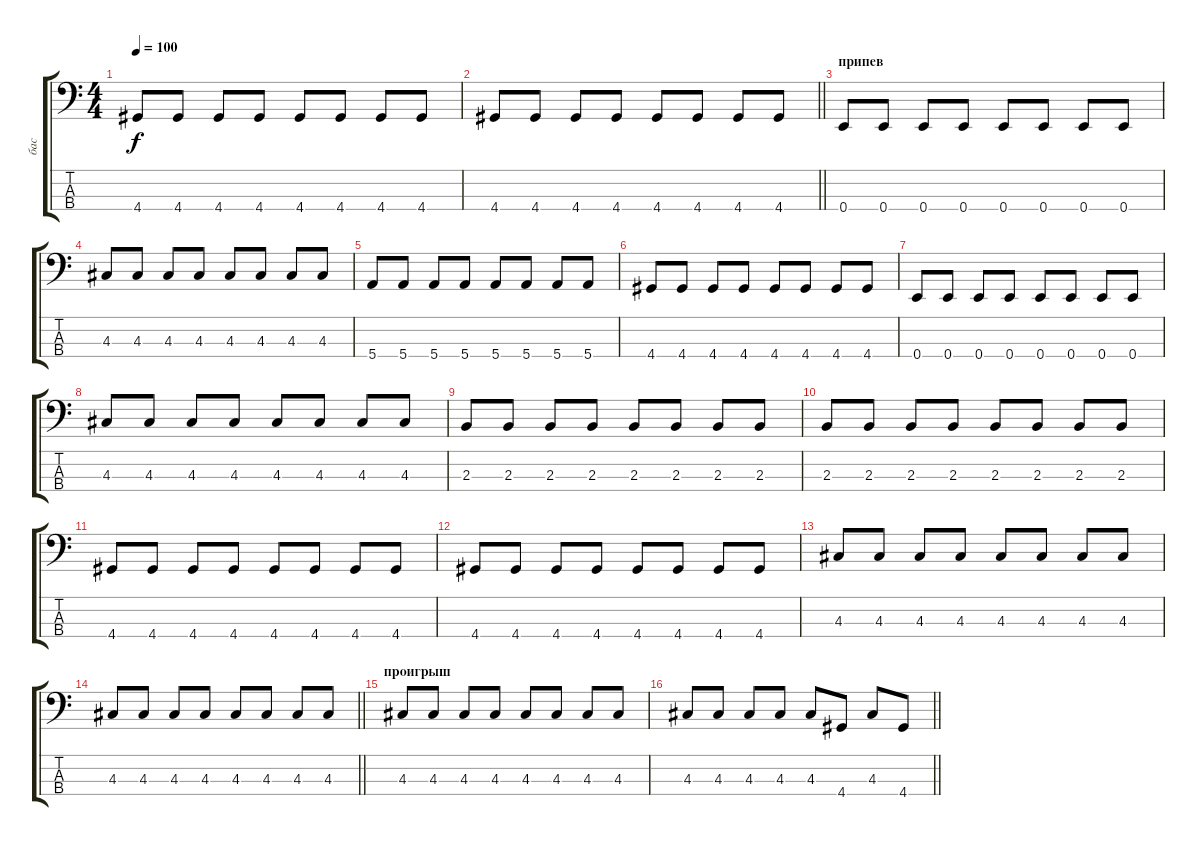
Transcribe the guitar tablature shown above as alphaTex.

\track ("бас" "бас") {instrument electricbassfinger}
\staff {score tabs}
\tuning (G2 D2 A1 E1) {hide}
\ts (4 4)
\tempo 100
\clef f4
\ks c
4.4.8{dy f} 4.4.8 4.4.8 4.4.8 4.4.8 4.4.8 4.4.8 4.4.8 |
\barLineRight lightlight
4.4.8 4.4.8 4.4.8 4.4.8 4.4.8 4.4.8 4.4.8 4.4.8 |
\section ("" "припев")
0.4.8 0.4.8 0.4.8 0.4.8 0.4.8 0.4.8 0.4.8 0.4.8 |
4.3.8 4.3.8 4.3.8 4.3.8 4.3.8 4.3.8 4.3.8 4.3.8 |
5.4.8 5.4.8 5.4.8 5.4.8 5.4.8 5.4.8 5.4.8 5.4.8 |
4.4.8 4.4.8 4.4.8 4.4.8 4.4.8 4.4.8 4.4.8 4.4.8 |
0.4.8 0.4.8 0.4.8 0.4.8 0.4.8 0.4.8 0.4.8 0.4.8 |
4.3.8 4.3.8 4.3.8 4.3.8 4.3.8 4.3.8 4.3.8 4.3.8 |
2.3.8 2.3.8 2.3.8 2.3.8 2.3.8 2.3.8 2.3.8 2.3.8 |
2.3.8 2.3.8 2.3.8 2.3.8 2.3.8 2.3.8 2.3.8 2.3.8 |
4.4.8 4.4.8 4.4.8 4.4.8 4.4.8 4.4.8 4.4.8 4.4.8 |
4.4.8 4.4.8 4.4.8 4.4.8 4.4.8 4.4.8 4.4.8 4.4.8 |
4.3.8 4.3.8 4.3.8 4.3.8 4.3.8 4.3.8 4.3.8 4.3.8 |
\barLineRight lightlight
4.3.8 4.3.8 4.3.8 4.3.8 4.3.8 4.3.8 4.3.8 4.3.8 |
\section ("" "проигрыш")
4.3.8 4.3.8 4.3.8 4.3.8 4.3.8 4.3.8 4.3.8 4.3.8 |
\barLineRight lightlight
4.3.8 4.3.8 4.3.8 4.3.8 4.3.8 4.4.8 4.3.8 4.4.8
